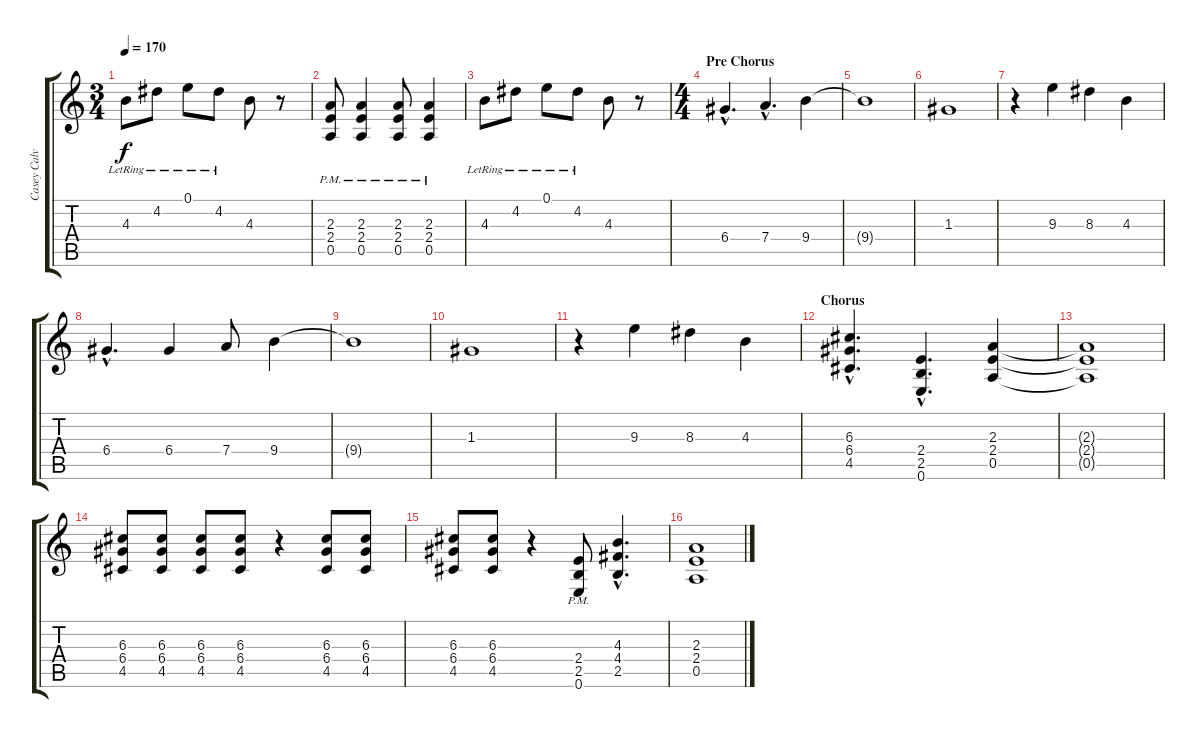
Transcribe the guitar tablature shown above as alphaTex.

\track ("Casey Calvert (Guitar)" "Casey Calv") {instrument electricguitarjazz}
\staff {score tabs}
\tuning (E4 B3 G3 D3 A2 E2) {hide}
\ts (3 4)
\tempo 170
\clef g2
\ks c
4.3{lr}.8{dy f volume 13 instrument electricguitarclean} 4.2{lr}.8 0.1{lr}.8 4.2{lr}.8 4.3.8 r.8 |
(2.3{pm} 2.4{pm} 0.5{pm}).8{instrument distortionguitar} (2.3{pm} 2.4{pm} 0.5{pm}).4 (2.3{pm} 2.4{pm} 0.5{pm}).8 (2.3{pm} 2.4{pm} 0.5{pm}).4 |
4.3{lr}.8{volume 13 instrument electricguitarclean} 4.2{lr}.8 0.1{lr}.8 4.2{lr}.8 4.3.8 r.8 |
\ts (4 4)
\section ("" "Pre Chorus")
6.4{hac}.4{d instrument electricguitarjazz} 7.4{hac}.4{d} 9.4.4 |
9.4{t}.1 |
1.3.1 |
r.4 9.3.4 8.3.4 4.3.4 |
6.4{hac}.4{d} 6.4.4 7.4.8 9.4.4 |
9.4{t}.1 |
1.3.1 |
r.4 9.3.4 8.3.4 4.3.4 |
\section ("" "Chorus")
(6.3{hac} 6.4{hac} 4.5{hac}).4{d instrument distortionguitar} (2.4{hac} 2.5{hac} 0.6{hac}).4{d} (2.3 2.4 0.5).4 |
(2.3{t} 2.4{t} 0.5{t}).1 |
(6.3 6.4 4.5).8 (6.3 6.4 4.5).8 (6.3 6.4 4.5).8 (6.3 6.4 4.5).8 r.4 (6.3 6.4 4.5).8 (6.3 6.4 4.5).8 |
(6.3 6.4 4.5).8 (6.3 6.4 4.5).8 r.4 (2.4{pm} 2.5{pm} 0.6{pm}).8 (4.3{hac} 4.4{hac} 2.5{hac}).4{d} |
(2.3 2.4 0.5).1
